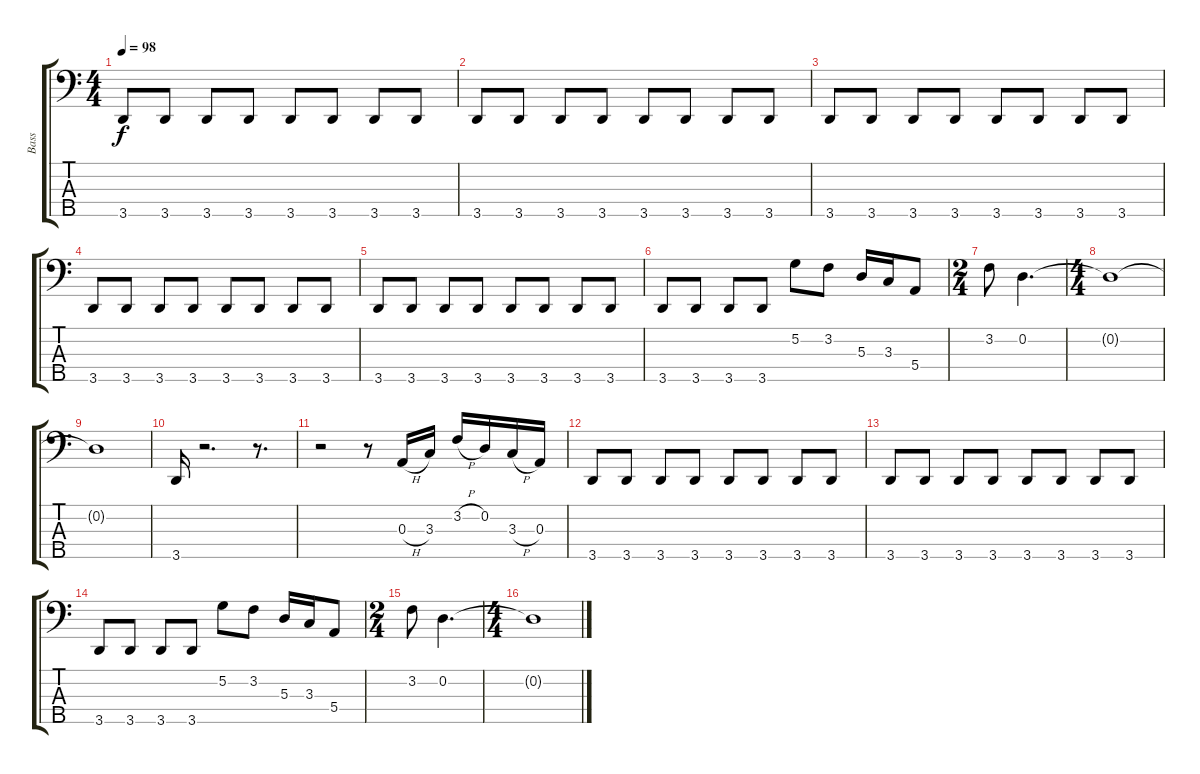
\track ("Bass" "Bass") {instrument electricbassfinger}
\staff {score tabs}
\tuning (G2 D2 A1 E1 B0) {hide}
\ts (4 4)
\tempo 98
\clef f4
\ks c
3.5.8{dy f} 3.5.8 3.5.8 3.5.8 3.5.8 3.5.8 3.5.8 3.5.8 |
3.5.8 3.5.8 3.5.8 3.5.8 3.5.8 3.5.8 3.5.8 3.5.8 |
3.5.8 3.5.8 3.5.8 3.5.8 3.5.8 3.5.8 3.5.8 3.5.8 |
3.5.8 3.5.8 3.5.8 3.5.8 3.5.8 3.5.8 3.5.8 3.5.8 |
3.5.8 3.5.8 3.5.8 3.5.8 3.5.8 3.5.8 3.5.8 3.5.8 |
3.5.8 3.5.8 3.5.8 3.5.8 5.2.8 3.2.8 5.3.16 3.3.16 5.4.8 |
\ts (2 4)
3.2.8 0.2.4{d} |
\ts (4 4)
0.2{t}.1 |
0.2{t}.1 |
3.5.16 r.2{d} r.8{d} |
r.2 r.8 0.3{h}.16 3.3.16 3.2{h}.16 0.2.16 3.3{h}.16 0.3.16 |
3.5.8 3.5.8 3.5.8 3.5.8 3.5.8 3.5.8 3.5.8 3.5.8 |
3.5.8 3.5.8 3.5.8 3.5.8 3.5.8 3.5.8 3.5.8 3.5.8 |
3.5.8 3.5.8 3.5.8 3.5.8 5.2.8 3.2.8 5.3.16 3.3.16 5.4.8 |
\ts (2 4)
3.2.8 0.2.4{d} |
\ts (4 4)
0.2{t}.1
